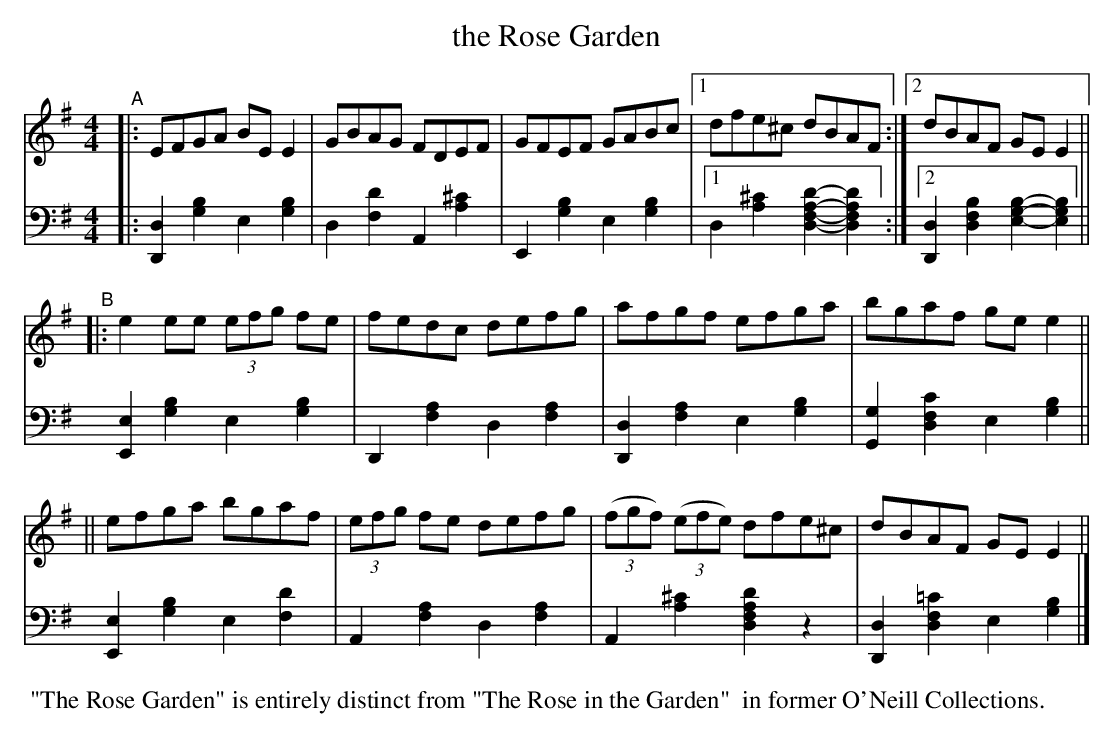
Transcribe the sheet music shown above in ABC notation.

X:1
T: the Rose Garden
M: 4/4
L: 1/8
K: G
V: 1 staves=2
"^A"\
|: EFGA BEE2 | GBAG FDEF | GFEF GABc |1 dfe^c dBAF :|2 dBAF GEE2 ||
"^B"\
|: e2ee (3efg fe | fedc defg | afgf efga | bgaf gee2 ||
|| efga bgaf | (3efg fe defg | (3(fgf) (3(efe) dfe^c | dBAF GEE2 ||
V: 2 clef=bass middle=d
|:\
[D2d2][g2b2] e2[g2b2] | d2[f2d'2] A2[a2^c'2] | E2[g2b2] e2[g2b2] |\
[1 d2[a2^c'2] [d2-f2-a2-d'2-][d2f2a2d'2]} :|[2 [D2d2][d2f2b2] [e2-g2-b2-][e2g2b2] ||\
[E2e2][g2b2] e2[g2b2] |
D2[f2a2] d2[f2a2] | [D2d2][f2a2] e2[g2b2] | [G2g2][d2f2c'2] e2[g2b2] ||\
[E2e2][g2b2] e2[f2d'2] | A2[f2a2] d2[f2a2] | A2[a2^c'2] [d2f2a2d'2]z2 | [D2d2][d2f2=c'2] e2[g2b2] |]
